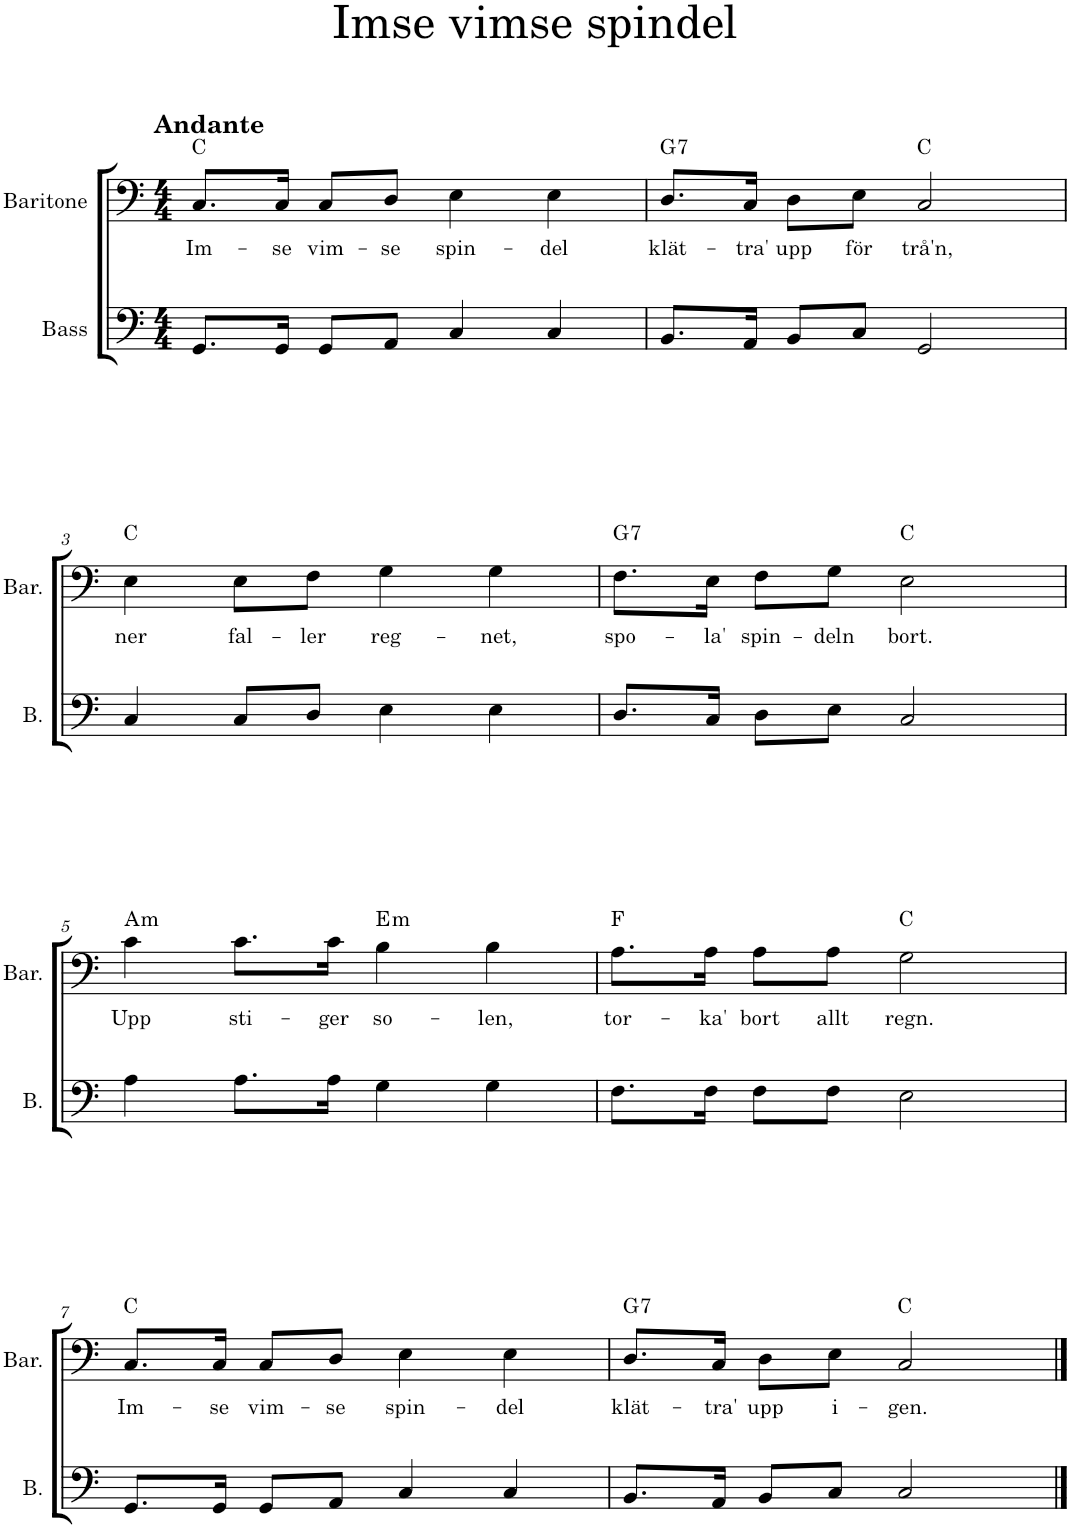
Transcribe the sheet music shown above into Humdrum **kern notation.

**kern	**kern	**text	**harte
*part2	*part1	*part1	*part1
*staff2	*staff1	*staff1	*
*I"Bass	*I"Baritone	*	*
*I'B.	*I'Bar.	*	*
*clefF4	*clefF4	*	*
*k[]	*k[]	*	*
*M4/4	*M4/4	*	*
=1	=1	=1	=1
!	!LO:TX:a:B:t=Andante	!	!
!	!	!LO:LY:b	!
8.GG/L	8.C/L	Im-	C:maj
!	!	!LO:LY:b	!
16GG/Jk	16C/Jk	-se	.
!	!	!LO:LY:b	!
8GG/L	8C/L	vim-	.
!	!	!LO:LY:b	!
8AA/J	8D/J	-se	.
!	!	!LO:LY:b	!
4C/	4E\	spin-	.
!	!	!LO:LY:b	!
4C/	4E\	-del	.
=2	=2	=2	=2
!	!	!LO:LY:b	!LO:H:kt=7
8.BB/L	8.D/L	klät-	G:7
!	!	!LO:LY:b	!
16AA/Jk	16C/Jk	-tra'	.
!	!	!LO:LY:b	!
8BB/L	8D\L	upp	.
!	!	!LO:LY:b	!
8C/J	8E\J	för	.
!	!	!LO:LY:b	!
2GG/	2C/	trå'n,	C:maj
!!LO:LB:g=z
=3	=3	=3	=3
!	!	!LO:LY:b	!
4C/	4E\	ner	C:maj
!	!	!LO:LY:b	!
8C/L	8E\L	fal-	.
!	!	!LO:LY:b	!
8D/J	8F\J	-ler	.
!	!	!LO:LY:b	!
4E\	4G\	reg-	.
!	!	!LO:LY:b	!
4E\	4G\	-net,	.
=4	=4	=4	=4
!	!	!LO:LY:b	!LO:H:kt=7
8.D/L	8.F\L	spo-	G:7
!	!	!LO:LY:b	!
16C/Jk	16E\Jk	-la'	.
!	!	!LO:LY:b	!
8D\L	8F\L	spin-	.
!	!	!LO:LY:b	!
8E\J	8G\J	-deln	.
!	!	!LO:LY:b	!
2C/	2E\	bort.	C:maj
!!LO:LB:g=z
=5	=5	=5	=5
!	!	!LO:LY:b	!LO:H:kt=m
4A\	4c\	Upp	A:min
!	!	!LO:LY:b	!
8.A\L	8.c\L	sti-	.
!	!	!LO:LY:b	!
16A\Jk	16c\Jk	-ger	.
!	!	!LO:LY:b	!LO:H:kt=m
4G\	4B\	so-	E:min
!	!	!LO:LY:b	!
4G\	4B\	-len,	.
=6	=6	=6	=6
!	!	!LO:LY:b	!
8.F\L	8.A\L	tor-	F:maj
!	!	!LO:LY:b	!
16F\Jk	16A\Jk	-ka'	.
!	!	!LO:LY:b	!
8F\L	8A\L	bort	.
!	!	!LO:LY:b	!
8F\J	8A\J	allt	.
!	!	!LO:LY:b	!
2E\	2G\	regn.	C:maj
!!LO:LB:g=z
=7	=7	=7	=7
!	!	!LO:LY:b	!
8.GG/L	8.C/L	Im-	C:maj
!	!	!LO:LY:b	!
16GG/Jk	16C/Jk	-se	.
!	!	!LO:LY:b	!
8GG/L	8C/L	vim-	.
!	!	!LO:LY:b	!
8AA/J	8D/J	-se	.
!	!	!LO:LY:b	!
4C/	4E\	spin-	.
!	!	!LO:LY:b	!
4C/	4E\	-del	.
=8	=8	=8	=8
!	!	!LO:LY:b	!LO:H:kt=7
8.BB/L	8.D/L	klät-	G:7
!	!	!LO:LY:b	!
16AA/Jk	16C/Jk	-tra'	.
!	!	!LO:LY:b	!
8BB/L	8D\L	upp	.
!	!	!LO:LY:b	!
8C/J	8E\J	i-	.
!	!	!LO:LY:b	!
2C/	2C/	-gen.	C:maj
==	==	==	==
*-	*-	*-	*-
